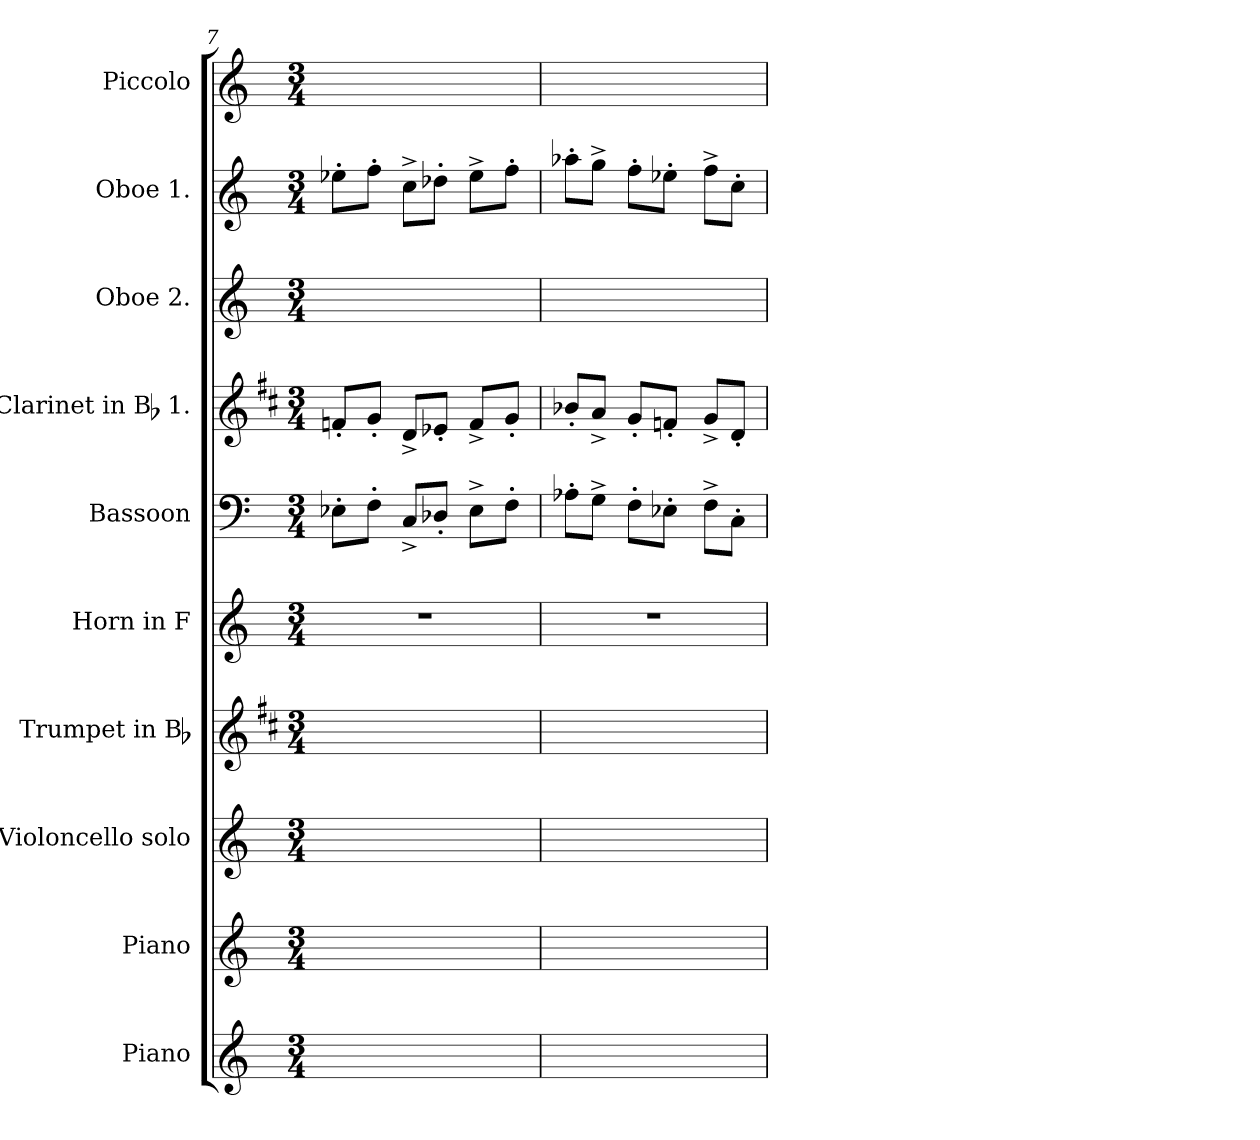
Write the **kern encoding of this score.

**kern	**kern	**kern	**kern	**kern	**kern	**kern	**kern	**kern	**kern
*part10	*part9	*part8	*part7	*part6	*part5	*part4	*part3	*part2	*part1
*staff10	*staff9	*staff8	*staff7	*staff6	*staff5	*staff4	*staff3	*staff2	*staff1
*I"Piano	*I"Piano	*I"Violoncello solo	*I"Trumpet in Bb	*I"Horn in F	*I"Bassoon	*I"Clarinet in Bb 1.	*I"Oboe 2.	*I"Oboe 1.	*I"Piccolo
*I'Pno.	*I'Pno	*I'Vc. solo	*I'Tpt.	*I'Hn.	*I'Bsn.	*I'1. Cl.	*I'Ob. 2.	*I'Ob. 1.	*I'Picc.
*clefG2	*clefG2	*clefG2	*clefG2	*clefG2	*clefF4	*clefG2	*clefG2	*clefG2	*clefG2
*	*	*	*ITrd1c2	*ITrd4c7	*	*ITrd1c2	*	*	*ITrd-7c-12
*k[]	*k[]	*k[]	*k[]	*k[b-]	*k[]	*k[]	*k[]	*k[]	*k[]
*C:	*C:	*C:	*C:	*F:	*C:	*C:	*C:	*C:	*C:
*M3/4	*M3/4	*M3/4	*M3/4	*M3/4	*M3/4	*M3/4	*M3/4	*M3/4	*M3/4
=7	=7	=7	=7	=7	=7	=7	=7	=7	=7
12ryy	12ryy	4ryy	4ryy	4%3r	8E-X'L	8e-X'L	12ryy	8ee-X'L	4ryy
12ryy	12ryy	.	.	.	.	.	12ryy	.	.
.	.	.	.	.	8F'J	8f'J	.	8ff'J	.
12ryy	12ryy	.	.	.	.	.	12ryy	.	.
8.ryy	8.ryy	8ryy	4ryy	.	8C^L	8c^L	8ryy	8cc^L	8.ryy
.	.	16ryy	.	.	8D-X'J	8d-X'J	8ryy	8dd-X'J	.
16ryy	16ryy	16ryy	.	.	.	.	.	.	16ryy
12ryy	12ryy	4ryy	4ryy	.	8E-^L	8e-^L	4ryy	8ee-^L	12ryy
12ryy	12ryy	.	.	.	.	.	.	.	12ryy
.	.	.	.	.	8F'J	8f'J	.	8ff'J	.
12ryy	12ryy	.	.	.	.	.	.	.	12ryy
=8	=8	=8	=8	=8	=8	=8	=8	=8	=8
8.ryy	8.ryy	8ryy	4%3ryy	4%3r	8A-X'L	8a-X'L	4ryy	8aa-X'L	8.ryy
.	.	8ryy	.	.	8G^J	8g^J	.	8gg^J	.
16ryy	16ryy	.	.	.	.	.	.	.	16ryy
12ryy	12ryy	4ryy	.	.	8F'L	8f'L	8.ryy	8ff'L	8ryy
12ryy	12ryy	.	.	.	.	.	.	.	.
.	.	.	.	.	8E-X'J	8e-X'J	.	8ee-X'J	8ryy
12ryy	12ryy	.	.	.	.	.	.	.	.
.	.	.	.	.	.	.	16ryy	.	.
8ryy	8ryy	8ryy	.	.	8F^L	8f^L	8ryy	8ff^L	8.ryy
8ryy	8ryy	16ryy	.	.	8C'J	8c'J	8ryy	8cc'J	.
.	.	16ryy	.	.	.	.	.	.	16ryy
=	=	=	=	=	=	=	=	=	=
*-	*-	*-	*-	*-	*-	*-	*-	*-	*-
